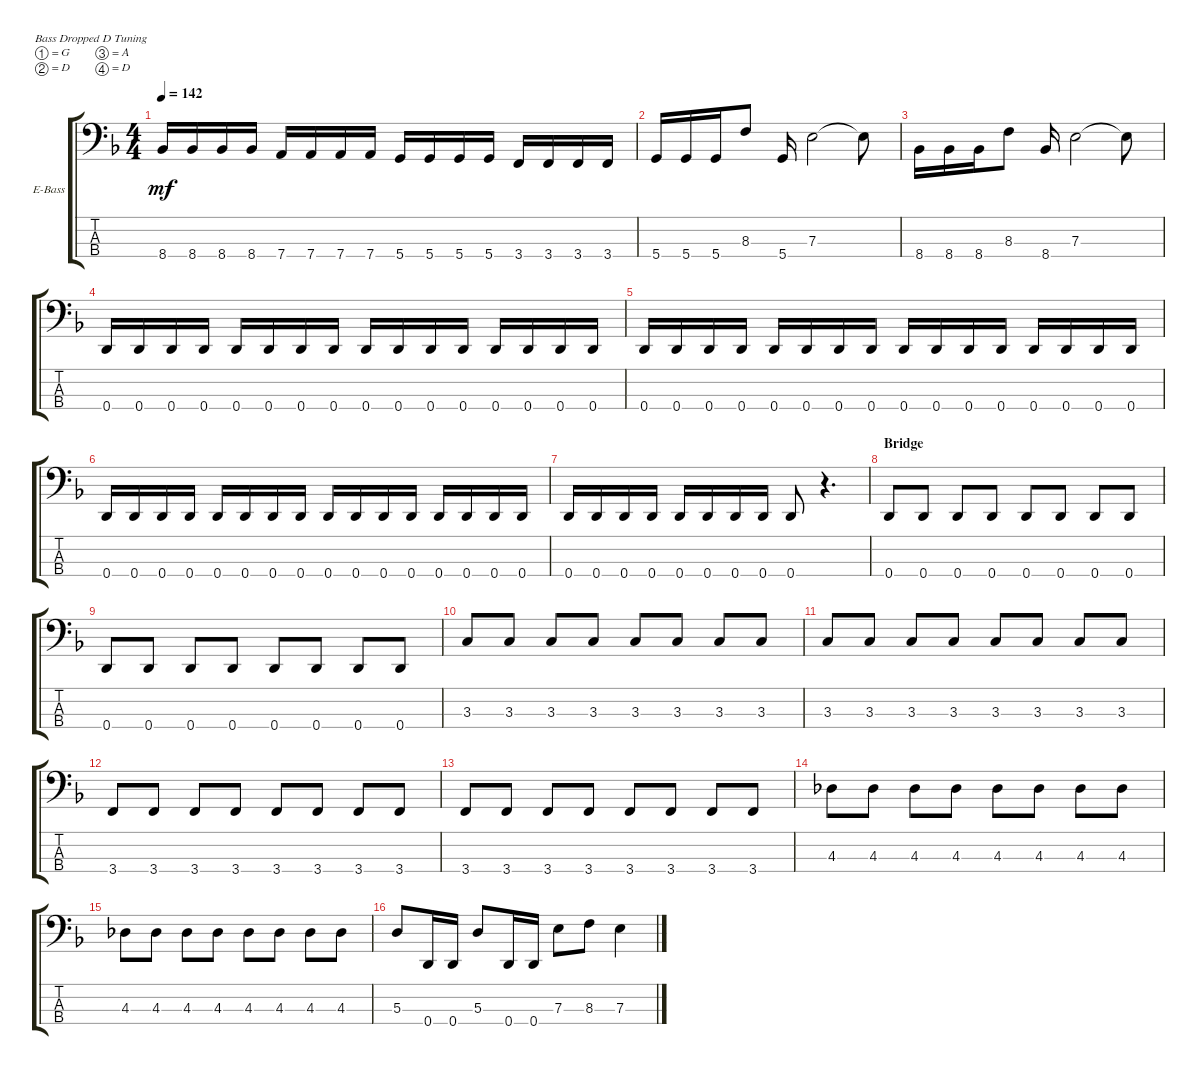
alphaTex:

\bracketExtendMode groupsimilarinstruments
\firstSystemTrackNameOrientation horizontal
\otherSystemsTrackNameOrientation horizontal
\track ("Electric Bass" "E-Bass") {instrument electricbassfinger}
\staff {score tabs}
\tuning (G2 D2 A1 D1)
\ts (4 4)
\tempo 142
\clef f4
\ks dminor
8.4.16{dy mf} 8.4.16 8.4.16 8.4.16 7.4.16 7.4.16 7.4.16 7.4.16 5.4.16 5.4.16 5.4.16 5.4.16 3.4.16 3.4.16 3.4.16 3.4.16 |
5.4.16 5.4.16 5.4.16 8.3.8 5.4.16 7.3.2 7.3{t}.8 |
8.4.16 8.4.16 8.4.16 8.3.8 8.4.16 7.3.2 7.3{t}.8 |
0.4.16 0.4.16 0.4.16 0.4.16 0.4.16 0.4.16 0.4.16 0.4.16 0.4.16 0.4.16 0.4.16 0.4.16 0.4.16 0.4.16 0.4.16 0.4.16 |
0.4.16 0.4.16 0.4.16 0.4.16 0.4.16 0.4.16 0.4.16 0.4.16 0.4.16 0.4.16 0.4.16 0.4.16 0.4.16 0.4.16 0.4.16 0.4.16 |
0.4.16 0.4.16 0.4.16 0.4.16 0.4.16 0.4.16 0.4.16 0.4.16 0.4.16 0.4.16 0.4.16 0.4.16 0.4.16 0.4.16 0.4.16 0.4.16 |
0.4.16 0.4.16 0.4.16 0.4.16 0.4.16 0.4.16 0.4.16 0.4.16 0.4.8 r.4{d} |
\section ("" "Bridge")
0.4.8 0.4.8 0.4.8 0.4.8 0.4.8 0.4.8 0.4.8 0.4.8 |
0.4.8 0.4.8 0.4.8 0.4.8 0.4.8 0.4.8 0.4.8 0.4.8 |
3.3.8 3.3.8 3.3.8 3.3.8 3.3.8 3.3.8 3.3.8 3.3.8 |
3.3.8 3.3.8 3.3.8 3.3.8 3.3.8 3.3.8 3.3.8 3.3.8 |
3.4.8 3.4.8 3.4.8 3.4.8 3.4.8 3.4.8 3.4.8 3.4.8 |
3.4.8 3.4.8 3.4.8 3.4.8 3.4.8 3.4.8 3.4.8 3.4.8 |
4.3.8 4.3.8 4.3.8 4.3.8 4.3.8 4.3.8 4.3.8 4.3.8 |
4.3.8 4.3.8 4.3.8 4.3.8 4.3.8 4.3.8 4.3.8 4.3.8 |
5.3.8 0.4.16 0.4.16 5.3.8 0.4.16 0.4.16 7.3.8 8.3.8 7.3.4
